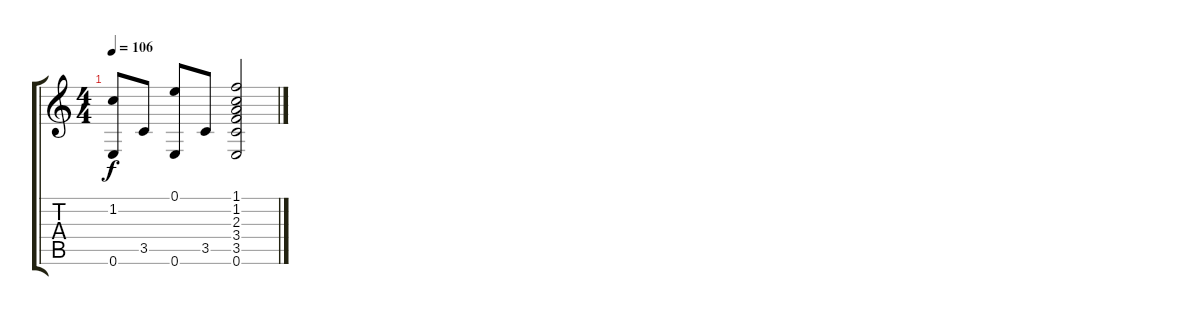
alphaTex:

\track "" {instrument acousticguitarsteel}
\staff {score tabs}
\tuning (E4 B3 G3 D3 A2 E2) {hide}
\ts (4 4)
\tempo 106
\clef g2
\ks c
(1.2 0.6).8{dy f} 3.5.8 (0.1 0.6).8 3.5.8 (1.1 1.2 2.3 3.4 3.5 0.6).2
